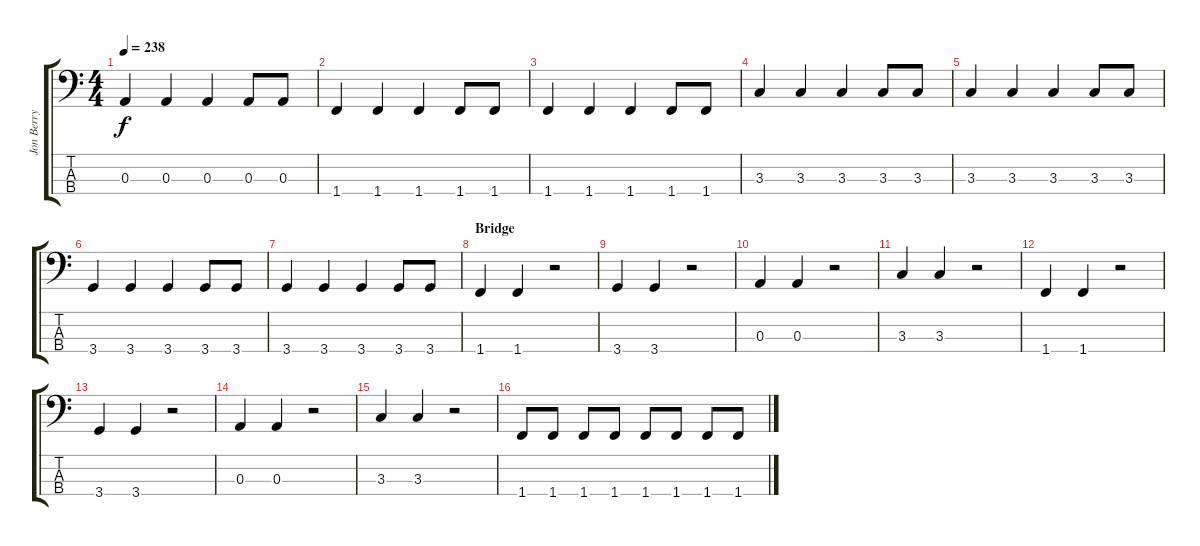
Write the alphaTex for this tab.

\track ("Jon Berry" "Jon Berry") {instrument electricbasspick}
\staff {score tabs}
\tuning (G2 D2 A1 E1) {hide}
\ts (4 4)
\tempo 238
\clef f4
\ks c
0.3.4{dy f} 0.3.4 0.3.4 0.3.8 0.3.8 |
1.4.4 1.4.4 1.4.4 1.4.8 1.4.8 |
1.4.4 1.4.4 1.4.4 1.4.8 1.4.8 |
3.3.4 3.3.4 3.3.4 3.3.8 3.3.8 |
3.3.4 3.3.4 3.3.4 3.3.8 3.3.8 |
3.4.4 3.4.4 3.4.4 3.4.8 3.4.8 |
3.4.4 3.4.4 3.4.4 3.4.8 3.4.8 |
\section ("" "Bridge")
1.4.4 1.4.4 r.2 |
3.4.4 3.4.4 r.2 |
0.3.4 0.3.4 r.2 |
3.3.4 3.3.4 r.2 |
1.4.4 1.4.4 r.2 |
3.4.4 3.4.4 r.2 |
0.3.4 0.3.4 r.2 |
3.3.4 3.3.4 r.2 |
1.4.8 1.4.8 1.4.8 1.4.8 1.4.8 1.4.8 1.4.8 1.4.8
